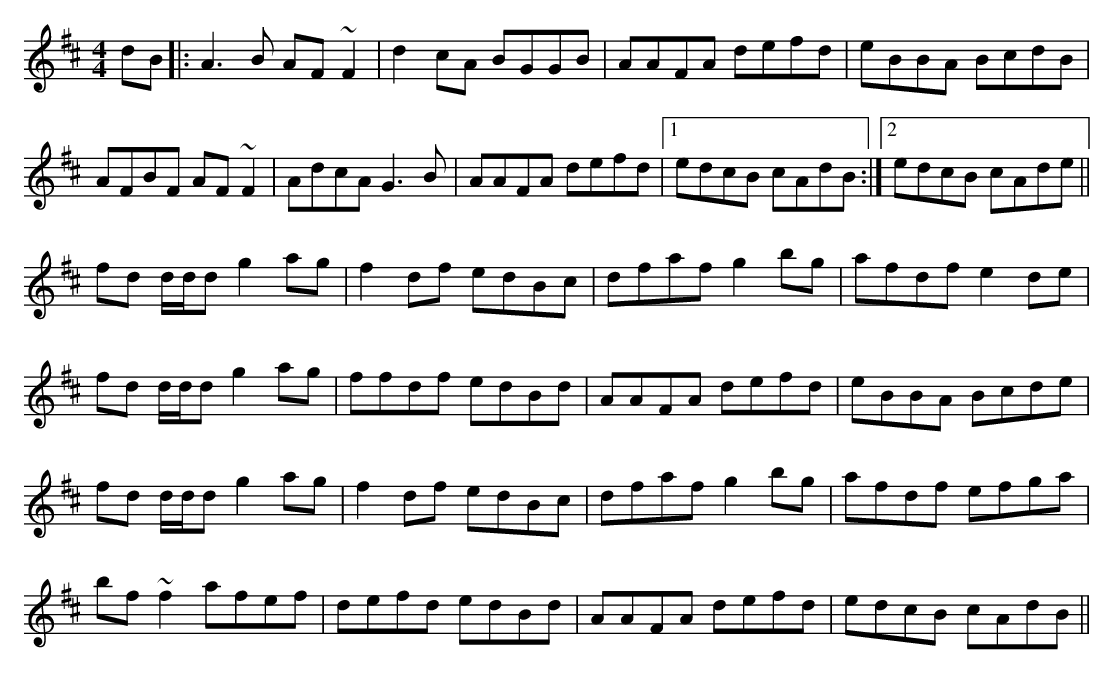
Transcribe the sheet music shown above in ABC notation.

X:1
M:4/4
K:D
dB|:A3B AF~F2|d2cA BGGB|AAFA defd|eBBA BcdB|
AFBF AF~F2|AdcA G3B|AAFA defd|1 edcB cAdB:|2 edcB cAde||
fd d/d/d g2ag|f2df edBc|dfaf g2bg|afdf e2de|
fd d/d/d g2ag|ffdf edBd|AAFA defd|eBBA Bcde|
fd d/d/d g2ag|f2df edBc|dfaf g2bg|afdf efga|
bf~f2 afef|defd edBd|AAFA defd|edcB cAdB||
